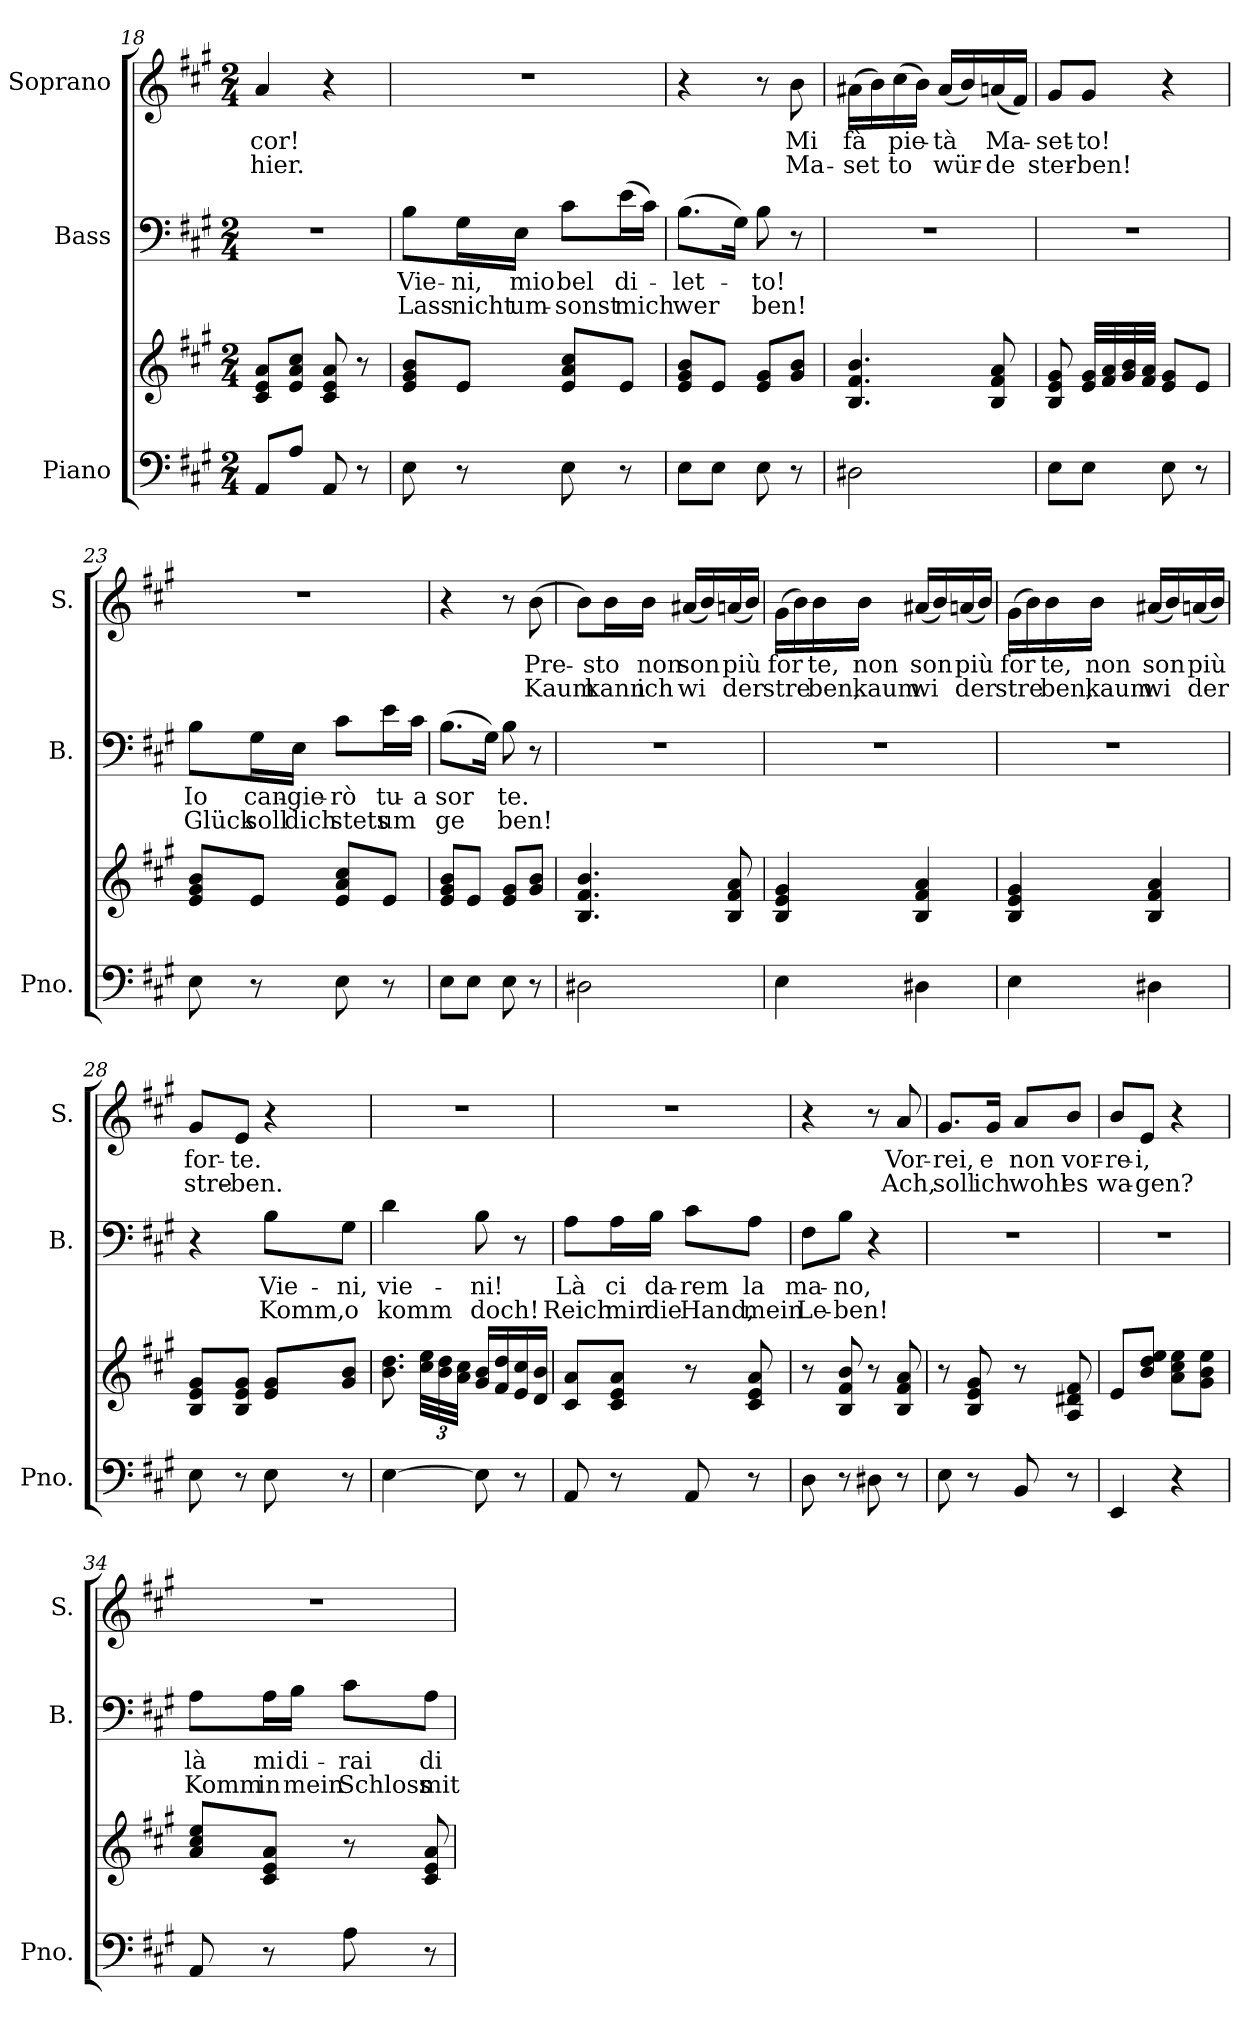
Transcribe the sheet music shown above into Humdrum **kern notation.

**kern	**kern	**kern	**text	**text	**kern	**text	**text
*part3	*part3	*part2	*part2	*part2	*part1	*part1	*part1
*staff4	*staff3	*staff2	*staff2	*staff2	*staff1	*staff1	*staff1
*I"Piano	*	*I"Bass	*	*	*I"Soprano	*	*
*I'Pno.	*	*I'B.	*	*	*I'S.	*	*
*clefF4	*clefG2	*clefF4	*	*	*clefG2	*	*
*k[f#c#g#]	*k[f#c#g#]	*k[f#c#g#]	*	*	*k[f#c#g#]	*	*
*A:	*A:	*A:	*	*	*A:	*	*
*M2/4	*M2/4	*M2/4	*	*	*M2/4	*	*
=18	=18	=18	=18	=18	=18	=18	=18
8AA/L	8c#/ 8e/ 8a/L	2r	.	.	4a/	cor!	hier.
8A/J	8e/ 8a/ 8cc#/J	.	.	.	.	.	.
8AA/	8c#/ 8e/ 8a/	.	.	.	4r	.	.
8r	8r	.	.	.	.	.	.
!!LO:LB:g=z
=19	=19	=19	=19	=19	=19	=19	=19
8E\	8e/ 8g#/ 8b/L	8B\L	Vie-	Lass	2r	.	.
8r	8e/J	16G#\L	ni,	nicht	.	.	.
.	.	16E\JJ	mio	um-	.	.	.
8E\	8e/ 8a/ 8cc#/L	8c#\L	bel	sonst	.	.	.
8r	8e/J	(16e\L	di-	mich	.	.	.
.	.	16c#\JJ)	.	.	.	.	.
=20	=20	=20	=20	=20	=20	=20	=20
8E\L	8e/ 8g#/ 8b/L	(8.B\L	-let-	wer-	4r	.	.
8E\J	8e/J	.	.	.	.	.	.
.	.	16G#\Jk)	.	-	.	.	.
8E\	8e/ 8g#/L	8B\	-to!	ben!	8r	.	.
8r	8g#/ 8b/J	8r	.	.	8b\	Mi	Ma-
=21	=21	=21	=21	=21	=21	=21	=21
2D#X\	4.B/ 4.f#/ 4.b/	2r	.	.	(16a#X\LL	fà	set-
.	.	.	.	.	16b\)	.	-
.	.	.	.	.	(16cc#\	pie-	to
.	.	.	.	.	16b\JJ)	.	.
.	.	.	.	.	(16a#/LL	tà	wür-
.	.	.	.	.	16b/)	.	.
.	8B/ 8f#/ 8a/	.	.	.	(16an/	Ma-	de
.	.	.	.	.	16f#/JJ)	.	.
=22	=22	=22	=22	=22	=22	=22	=22
8E\L	8B/ 8e/ 8g#/	2r	.	.	8g#/L	set-	ster-
8E\J	32e/ 32g#/LLL	.	.	.	8g#/J	to!	ben!
.	32f#/ 32a/	.	.	.	.	.	.
.	32g#/ 32b/	.	.	.	.	.	.
.	32f#/ 32a/JJJ	.	.	.	.	.	.
8E\	8e/ 8g#/L	.	.	.	4r	.	.
8r	8e/J	.	.	.	.	.	.
!!LO:LB:g=z
=23	=23	=23	=23	=23	=23	=23	=23
8E\	8e/ 8g#/ 8b/L	8B\L	Io	Glück	2r	.	.
8r	8e/J	16G#\L	can-	soll	.	.	.
.	.	16E\JJ	gie-	dich	.	.	.
8E\	8e/ 8a/ 8cc#/L	8c#\L	rò	stets	.	.	.
8r	8e/J	16e\L	tu-	um-	.	.	.
.	.	16c#\JJ	a	-	.	.	.
=24	=24	=24	=24	=24	=24	=24	=24
8E\L	8e/ 8g#/ 8b/L	(8.B\L	sor-	ge-	4r	.	.
8E\J	8e/J	.	.	.	.	.	.
.	.	16G#\Jk)	-	-	.	.	.
8E\	8e/ 8g#/L	8B\	te.	ben!	8r	.	.
8r	8g#/ 8b/J	8r	.	.	(8b\	Pre-	Kaum
=25	=25	=25	=25	=25	=25	=25	=25
2D#X\	4.B/ 4.f#/ 4.b/	2r	.	.	8b\L)	.	.
.	.	.	.	.	16b\L	sto	kann
.	.	.	.	.	16b\JJ	non	ich
.	.	.	.	.	(16a#X/LL	son	wi-
.	.	.	.	.	16b/)	.	-
.	8B/ 8f#/ 8a/	.	.	.	(16an/	più	der-
.	.	.	.	.	16b/JJ)	.	-
=26	=26	=26	=26	=26	=26	=26	=26
4E\	4B/ 4e/ 4g#/	2r	.	.	(16g#\LL	for-	stre-
.	.	.	.	.	16b\)	-	-
.	.	.	.	.	16b\	te,	ben,
.	.	.	.	.	16b\JJ	non	kaum
4D#X\	4B/ 4f#/ 4a/	.	.	.	(16a#X/LL	son	wi-
.	.	.	.	.	16b/)	.	-
.	.	.	.	.	(16an/	più	der-
.	.	.	.	.	16b/JJ)	.	-
!!LO:PB:g=z
=27	=27	=27	=27	=27	=27	=27	=27
4E\	4B/ 4e/ 4g#/	2r	.	.	(16g#\LL	for-	stre-
.	.	.	.	.	16b\)	-	-
.	.	.	.	.	16b\	te,	ben,
.	.	.	.	.	16b\JJ	non	kaum
4D#X\	4B/ 4f#/ 4a/	.	.	.	(16a#X/LL	son	wi-
.	.	.	.	.	16b/)	.	-
.	.	.	.	.	(16an/	più	der-
.	.	.	.	.	16b/JJ)	.	-
=28	=28	=28	=28	=28	=28	=28	=28
8E\	8B/ 8e/ 8g#/L	4r	.	.	8g#/L	for-	stre-
8r	8B/ 8e/ 8g#/J	.	.	.	8e/J	te.	ben.
8E\	8e/ 8g#/L	8B\L	Vie-	Komm,	4r	.	.
8r	8g#/ 8b/J	8G#\J	ni,	o	.	.	.
=29	=29	=29	=29	=29	=29	=29	=29
[4E\	8.b\ 8.dd\	4d\	vie-	komm	2r	.	.
*	*Xbrackettup	*	*	*	*	*	*
.	48cc#\ 48ee\LLL	.	.	.	.	.	.
.	48b\ 48dd\	.	.	.	.	.	.
.	48a\ 48cc#\JJJ	.	.	.	.	.	.
8E\]	16g#/ 16b/LL	8B\	ni!	doch!	.	.	.
.	16f#/ 16dd/	.	.	.	.	.	.
8r	16e/ 16cc#/	8r	.	.	.	.	.
.	16d/ 16b/JJ	.	.	.	.	.	.
=30	=30	=30	=30	=30	=30	=30	=30
8AA/	8c#/ 8a/L	8A\L	Là	Reich	2r	.	.
8r	8c#/ 8e/ 8a/J	16A\L	ci	mir	.	.	.
.	.	16B\JJ	da-	die	.	.	.
8AA/	8r	8c#\L	rem	Hand,	.	.	.
8r	8c#/ 8e/ 8a/	8A\J	la	mein	.	.	.
!!LO:LB:g=z
=31	=31	=31	=31	=31	=31	=31	=31
8D\	8r	8F#\L	ma-	Le-	4r	.	.
8r	8B/ 8f#/ 8b/	8B\J	no,	ben!	.	.	.
8D#X\	8r	4r	.	.	8r	.	.
8r	8B/ 8f#/ 8a/	.	.	.	8a/	Vor-	Ach,
=32	=32	=32	=32	=32	=32	=32	=32
8E\	8r	2r	.	.	8.g#/L	rei,	soll
8r	8B/ 8e/ 8g#/	.	.	.	.	.	.
.	.	.	.	.	16g#/Jk	e	ich
8BB/	8r	.	.	.	8a/L	non	wohl
8r	8A/ 8d#X/ 8f#/	.	.	.	8b/J	vor-	es
=33	=33	=33	=33	=33	=33	=33	=33
4EE/	8e/L	2r	.	.	8b/L	re-	wa-
.	8b/ 8dd/ 8ee/J	.	.	.	8e/J	i,	gen?
4r	8a\ 8cc#\ 8ee\L	.	.	.	4r	.	.
.	8g#\ 8b\ 8ee\J	.	.	.	.	.	.
=34	=34	=34	=34	=34	=34	=34	=34
8AA/	8a/ 8cc#/ 8ee/L	8A\L	là	Komm	2r	.	.
8r	8c#/ 8e/ 8a/J	16A\L	mi	in	.	.	.
.	.	16B\JJ	di-	mein	.	.	.
8A\	8r	8c#\L	rai	Schloss	.	.	.
8r	8c#/ 8e/ 8a/	8A\J	di	mit	.	.	.
=	=	=	=	=	=	=	=
*-	*-	*-	*-	*-	*-	*-	*-
